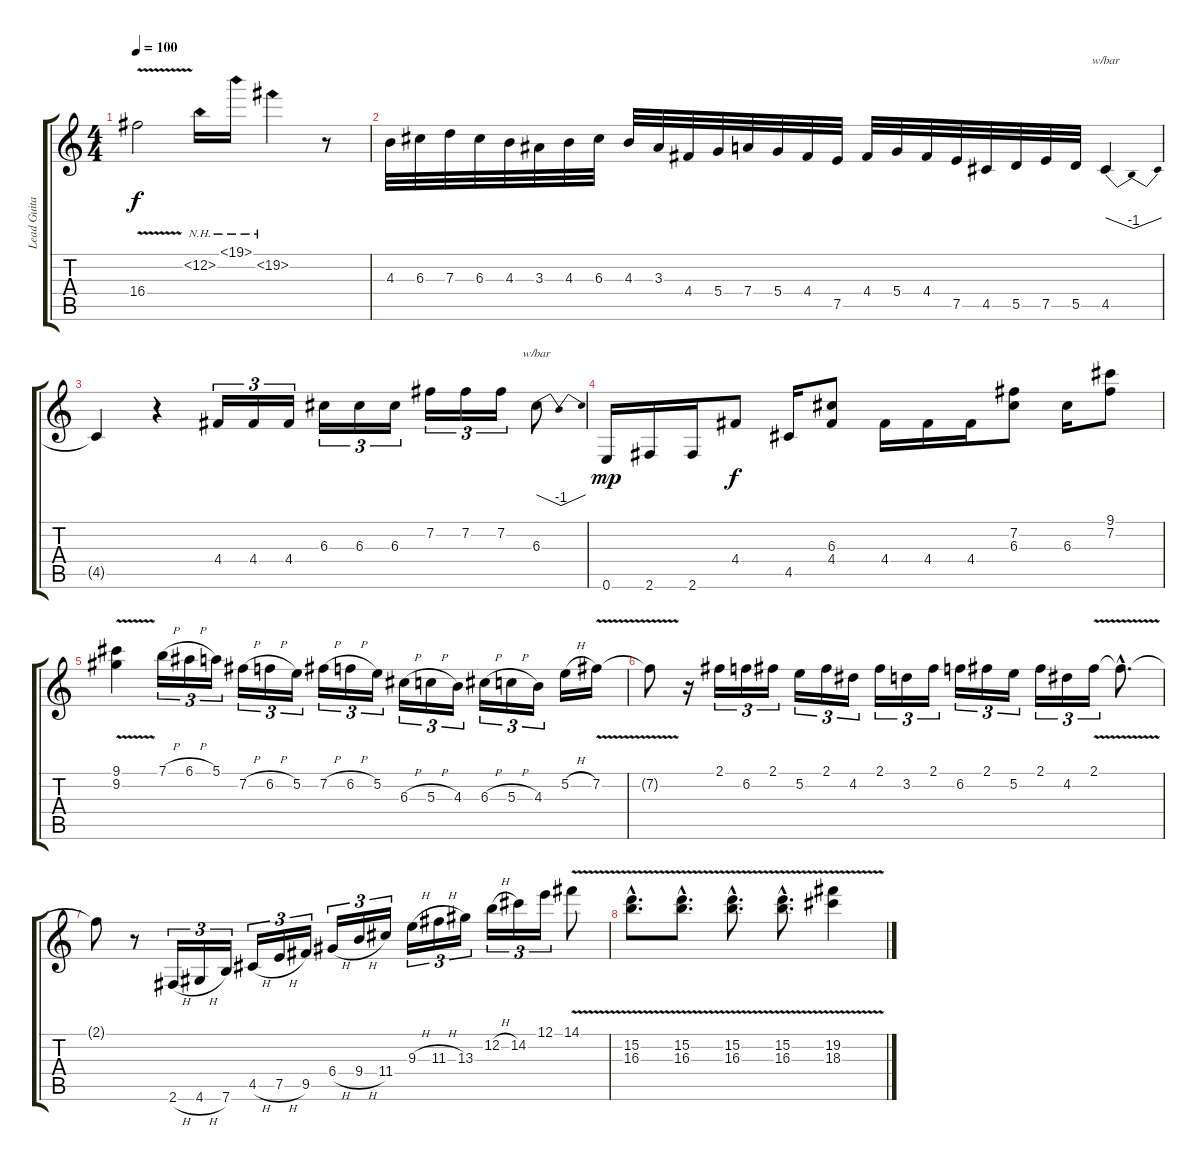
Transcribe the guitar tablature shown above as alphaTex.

\track ("Lead Guitar-left ch." "Lead Guita") {instrument distortionguitar}
\staff {score tabs}
\tuning (E4 B3 G3 D3 A2 E2) {hide}
\ts (4 4)
\tempo 100
\clef g2
\ks c
16.4{v}.2{dy f} 12.2{nh}.16 19.1{nh}.16 19.2{nh}.4 r.8 |
4.3.32 6.3.32 7.3.32 6.3.32 4.3.32 3.3.32 4.3.32 6.3.32 4.3.32 3.3.32 4.4.32 5.4.32 7.4.32 5.4.32 4.4.32 7.5.32 4.4.32 5.4.32 4.4.32 7.5.32 4.5.32 5.5.32 7.5.32 5.5.32 4.5.4{tbe (dip default 0 0 30 -4 60 0)} |
4.5{t}.4 r.4 4.4.16{tu (3 2)} 4.4.16{tu (3 2)} 4.4.16{tu (3 2)} 6.3.16{tu (3 2)} 6.3.16{tu (3 2)} 6.3.16{tu (3 2)} 7.2.16{tu (3 2)} 7.2.16{tu (3 2)} 7.2.16{tu (3 2)} 6.3.8{tbe (dip default 0 0 30 -4 60 0)} |
0.6.16{dy mp} 2.6.16 2.6.16 4.4.8{dy f} 4.5.16 (6.3 4.4).8 4.4.16 4.4.16 4.4.16 (7.2 6.3).8 6.3.16 (9.1 7.2).8 |
(9.1{v} 9.2{v}).4 7.1{h}.16{tu (3 2)} 6.1{h}.16{tu (3 2)} 5.1.16{tu (3 2)} 7.2{h}.16{tu (3 2)} 6.2{h}.16{tu (3 2)} 5.2.16{tu (3 2)} 7.2{h}.16{tu (3 2)} 6.2{h}.16{tu (3 2)} 5.2.16{tu (3 2)} 6.3{h}.16{tu (3 2)} 5.3{h}.16{tu (3 2)} 4.3.16{tu (3 2)} 6.3{h}.16{tu (3 2)} 5.3{h}.16{tu (3 2)} 4.3.16{tu (3 2)} 5.2{h}.16 7.2{v}.16 |
7.2{t}.8 r.16 2.1.16{tu (3 2)} 6.2.16{tu (3 2)} 2.1.16{tu (3 2)} 5.2.16{tu (3 2)} 2.1.16{tu (3 2)} 4.2.16{tu (3 2)} 2.1.16{tu (3 2)} 3.2.16{tu (3 2)} 2.1.16{tu (3 2)} 6.2.16{tu (3 2)} 2.1.16{tu (3 2)} 5.2.16{tu (3 2)} 2.1.16{tu (3 2)} 4.2.16{tu (3 2)} 2.1{v}.16{tu (3 2)} 2.1{hac t}.8{d} |
2.1{t}.8 r.8 2.6{h}.16{tu (3 2)} 4.6{h}.16{tu (3 2)} 7.6.16{tu (3 2)} 4.5{h}.16{tu (3 2)} 7.5{h}.16{tu (3 2)} 9.5.16{tu (3 2)} 6.4{h}.16{tu (3 2)} 9.4{h}.16{tu (3 2)} 11.4.16{tu (3 2)} 9.3{h}.16{tu (3 2)} 11.3{h}.16{tu (3 2)} 13.3.16{tu (3 2)} 12.2{h}.16{tu (3 2)} 14.2.16{tu (3 2)} 12.1.16{tu (3 2)} 14.1{v}.8 |
(15.2{v hac} 16.3{v hac}).8{d} (15.2{v hac} 16.3{v hac}).8{d} (15.2{v hac} 16.3{v hac}).8{d} (15.2{v hac} 16.3{v hac}).8{d} (19.2{v} 18.3{v}).4
